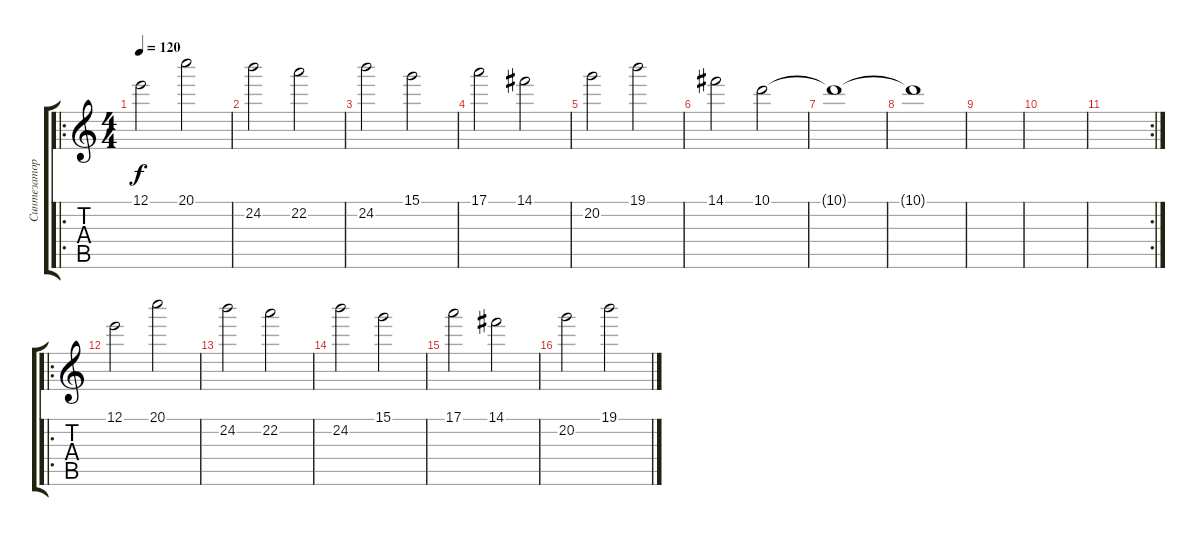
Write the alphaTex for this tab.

\track ("Синтезатор - стринги 1" "Синтезатор") {instrument stringensemble1}
\staff {score tabs}
\tuning (E5 B4 G4 D4 A3 E3) {hide}
\ro
\ts (4 4)
\tempo 120
\clef g2
\ks c
12.1.2{dy f instrument stringensemble1} 20.1.2 |
24.2.2 22.2.2 |
24.2.2 15.1.2 |
17.1.2 14.1.2 |
20.2.2 19.1.2 |
14.1.2 10.1.2 |
10.1{t}.1 |
10.1{t}.1 |
|
|
\rc 2
|
\ro
12.1.2 20.1.2 |
24.2.2 22.2.2 |
24.2.2 15.1.2 |
17.1.2 14.1.2 |
20.2.2 19.1.2
